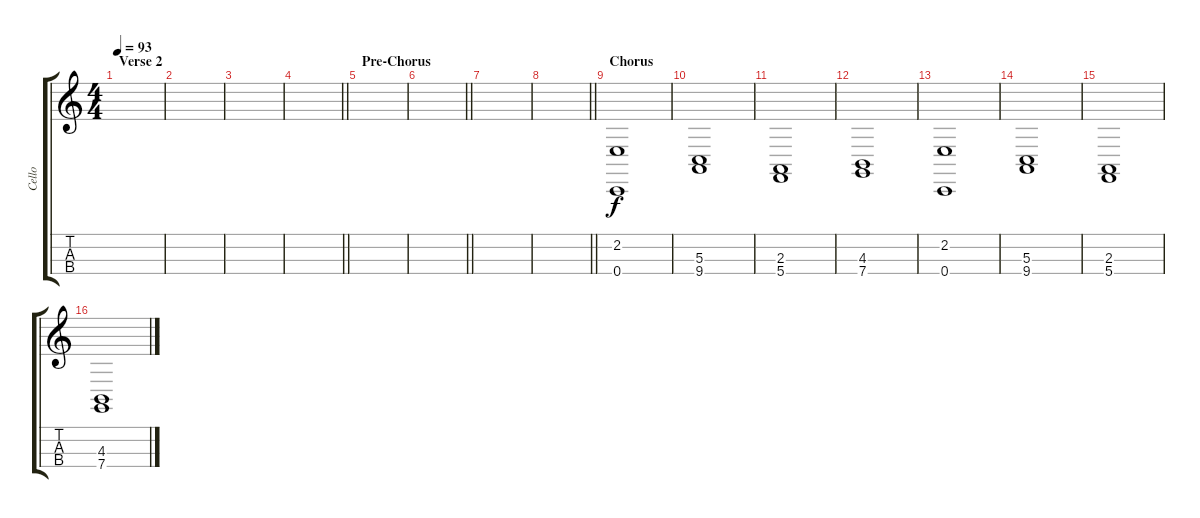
\track ("Cello" "Cello") {instrument cello}
\staff {score tabs}
\tuning (A3 D3 G2 C2) {hide}
\ts (4 4)
\section ("" "Verse 2")
\tempo 93
\clef g2
\ks c
|
|
|
\barLineRight lightlight
|
\section ("" "Pre-Chorus")
|
\barLineRight lightlight
|
|
\barLineRight lightlight
|
\section ("" "Chorus")
(2.2 0.4).1{volume 9} |
(5.3 9.4).1 |
(2.3 5.4).1 |
(4.3 7.4).1 |
(2.2 0.4).1 |
(5.3 9.4).1 |
(2.3 5.4).1 |
(4.3 7.4).1
